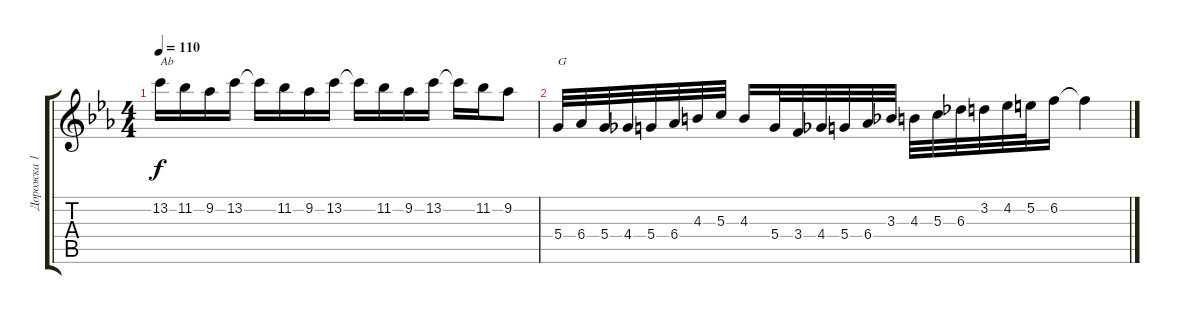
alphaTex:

\track ("Дорожка 1" "Дорожка 1") {instrument acousticguitarnylon}
\staff {score tabs}
\tuning (E4 B3 G3 D3 A2 E2) {hide}
\ts (4 4)
\tempo 110
\clef g2
\ks cminor
13.2.16{txt "Ab" dy f} 11.2.16 9.2.16 13.2.16 13.2{t}.16 11.2.16 9.2.16 13.2.16 13.2{t}.16 11.2.16 9.2.16 13.2.16 13.2{t}.16 11.2.16 9.2.8 |
5.4.32{txt "G"} 6.4.32 5.4.32 4.4.32 5.4.32 6.4.32 4.3.32 5.3.32 4.3.16 5.4.32 3.4.32 4.4.32 5.4.32 6.4.32 3.3.32 4.3.32 5.3.32 6.3.32 3.2.32 4.2.32 5.2.32 6.2.16 6.2{t}.4
